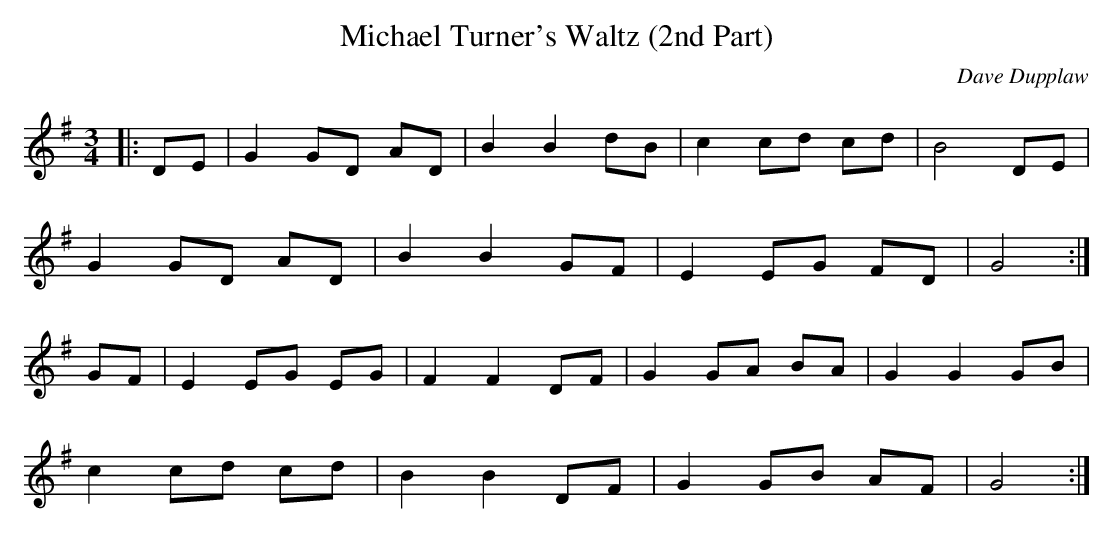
X:1
T: Michael Turner's Waltz (2nd Part)
C: Dave Dupplaw
K: G
M: 3/4
|: DE | G2 GD AD | B2 B2 dB | c2 cd cd | B4 DE |
G2 GD AD | B2 B2 GF | E2 EG FD | G4 :|
GF | E2 EG EG | F2 F2 DF | G2 GA BA | G2 G2 GB |
c2 cd cd | B2 B2 DF | G2 GB AF | G4 :|
